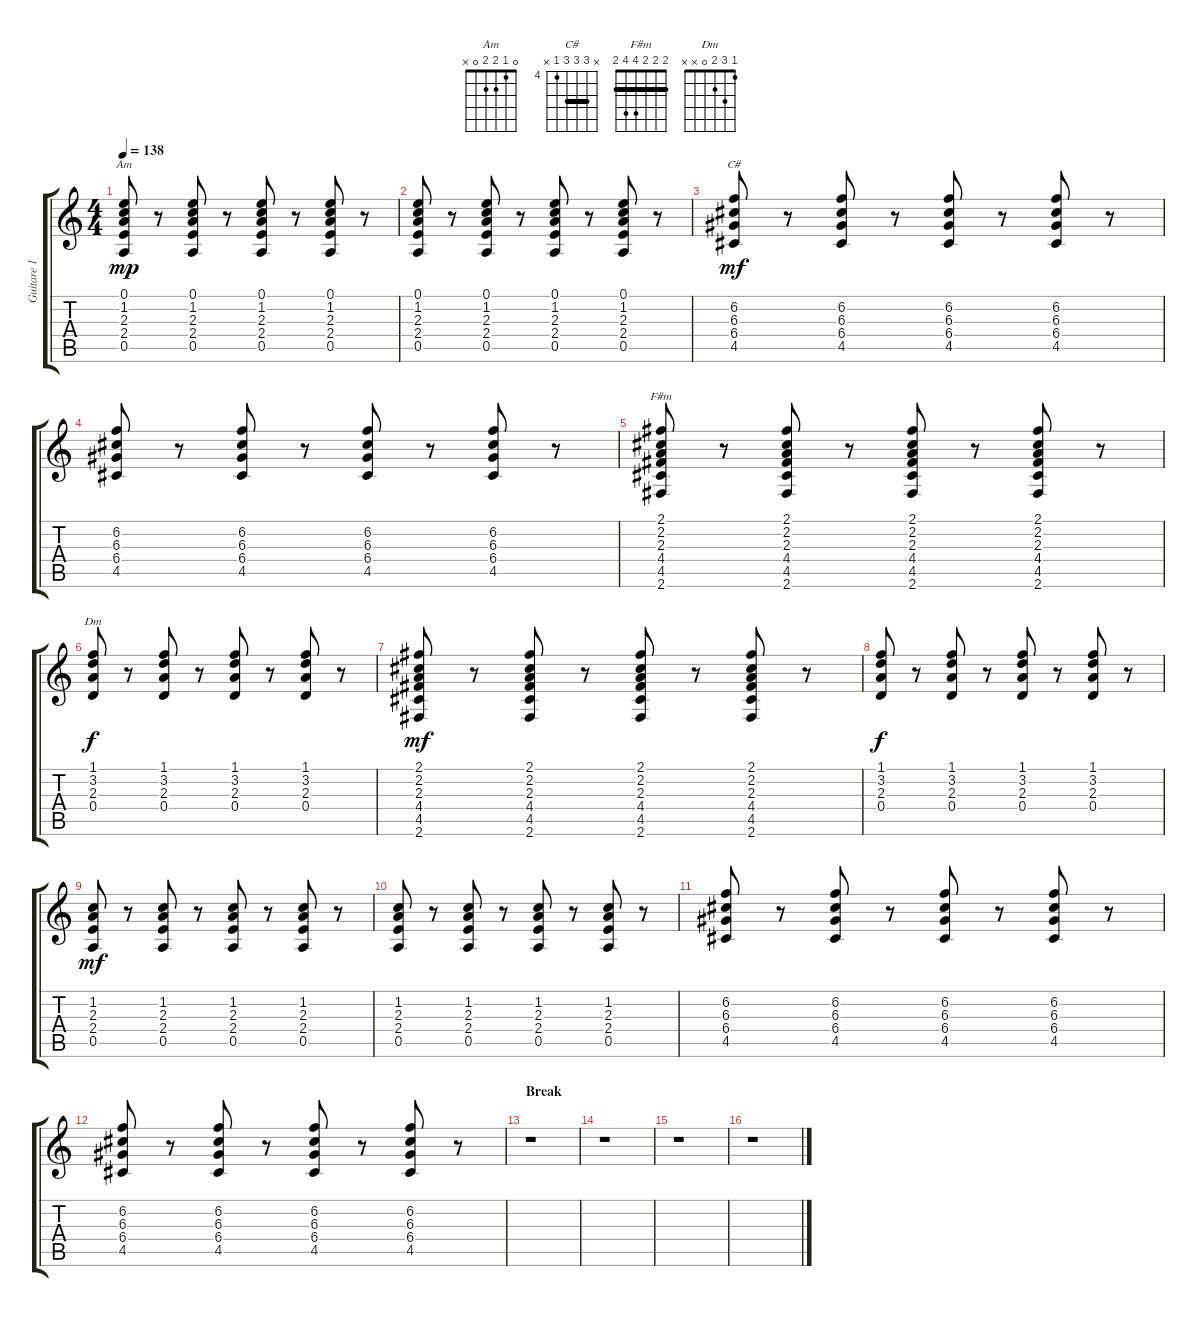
\track ("Guitare 1" "Guitare 1") {instrument electricguitarclean}
\staff {score tabs}
\tuning (E4 B3 G3 D3 A2 E2) {hide}
\chord ("Am" 0 1 2 2 0 x)
\chord ("C#" x 6 6 6 4 x) {firstfret 4 barre 6}
\chord ("F#m" 2 2 2 4 4 2) {barre 2}
\chord ("Dm" 1 3 2 0 x x)
\ts (4 4)
\tempo 138
\clef g2
\ks c
(0.1 1.2 2.3 2.4 0.5).8{ch "Am" dy mp} r.8 (0.1 1.2 2.3 2.4 0.5).8 r.8 (0.1 1.2 2.3 2.4 0.5).8 r.8 (0.1 1.2 2.3 2.4 0.5).8 r.8 |
(0.1 1.2 2.3 2.4 0.5).8 r.8 (0.1 1.2 2.3 2.4 0.5).8 r.8 (0.1 1.2 2.3 2.4 0.5).8 r.8 (0.1 1.2 2.3 2.4 0.5).8 r.8 |
(6.2 6.3 6.4 4.5).8{ch "C#" dy mf} r.8 (6.2 6.3 6.4 4.5).8 r.8 (6.2 6.3 6.4 4.5).8 r.8 (6.2 6.3 6.4 4.5).8 r.8 |
(6.2 6.3 6.4 4.5).8 r.8 (6.2 6.3 6.4 4.5).8 r.8 (6.2 6.3 6.4 4.5).8 r.8 (6.2 6.3 6.4 4.5).8 r.8 |
(2.1 2.2 2.3 4.4 4.5 2.6).8{ch "F#m"} r.8 (2.1 2.2 2.3 4.4 4.5 2.6).8 r.8 (2.1 2.2 2.3 4.4 4.5 2.6).8 r.8 (2.1 2.2 2.3 4.4 4.5 2.6).8 r.8 |
(1.1 3.2 2.3 0.4).8{ch "Dm" dy f} r.8 (1.1 3.2 2.3 0.4).8 r.8 (1.1 3.2 2.3 0.4).8 r.8 (1.1 3.2 2.3 0.4).8 r.8 |
(2.1 2.2 2.3 4.4 4.5 2.6).8{dy mf} r.8 (2.1 2.2 2.3 4.4 4.5 2.6).8 r.8 (2.1 2.2 2.3 4.4 4.5 2.6).8 r.8 (2.1 2.2 2.3 4.4 4.5 2.6).8 r.8 |
(1.1 3.2 2.3 0.4).8{dy f} r.8 (1.1 3.2 2.3 0.4).8 r.8 (1.1 3.2 2.3 0.4).8 r.8 (1.1 3.2 2.3 0.4).8 r.8 |
(1.2 2.3 2.4 0.5).8{dy mf} r.8 (1.2 2.3 2.4 0.5).8 r.8 (1.2 2.3 2.4 0.5).8 r.8 (1.2 2.3 2.4 0.5).8 r.8 |
(1.2 2.3 2.4 0.5).8 r.8 (1.2 2.3 2.4 0.5).8 r.8 (1.2 2.3 2.4 0.5).8 r.8 (1.2 2.3 2.4 0.5).8 r.8 |
(6.2 6.3 6.4 4.5).8 r.8 (6.2 6.3 6.4 4.5).8 r.8 (6.2 6.3 6.4 4.5).8 r.8 (6.2 6.3 6.4 4.5).8 r.8 |
(6.2 6.3 6.4 4.5).8 r.8 (6.2 6.3 6.4 4.5).8 r.8 (6.2 6.3 6.4 4.5).8 r.8 (6.2 6.3 6.4 4.5).8 r.8 |
\section ("" "Break")
r.1 |
r.1 |
r.1 |
r.1
